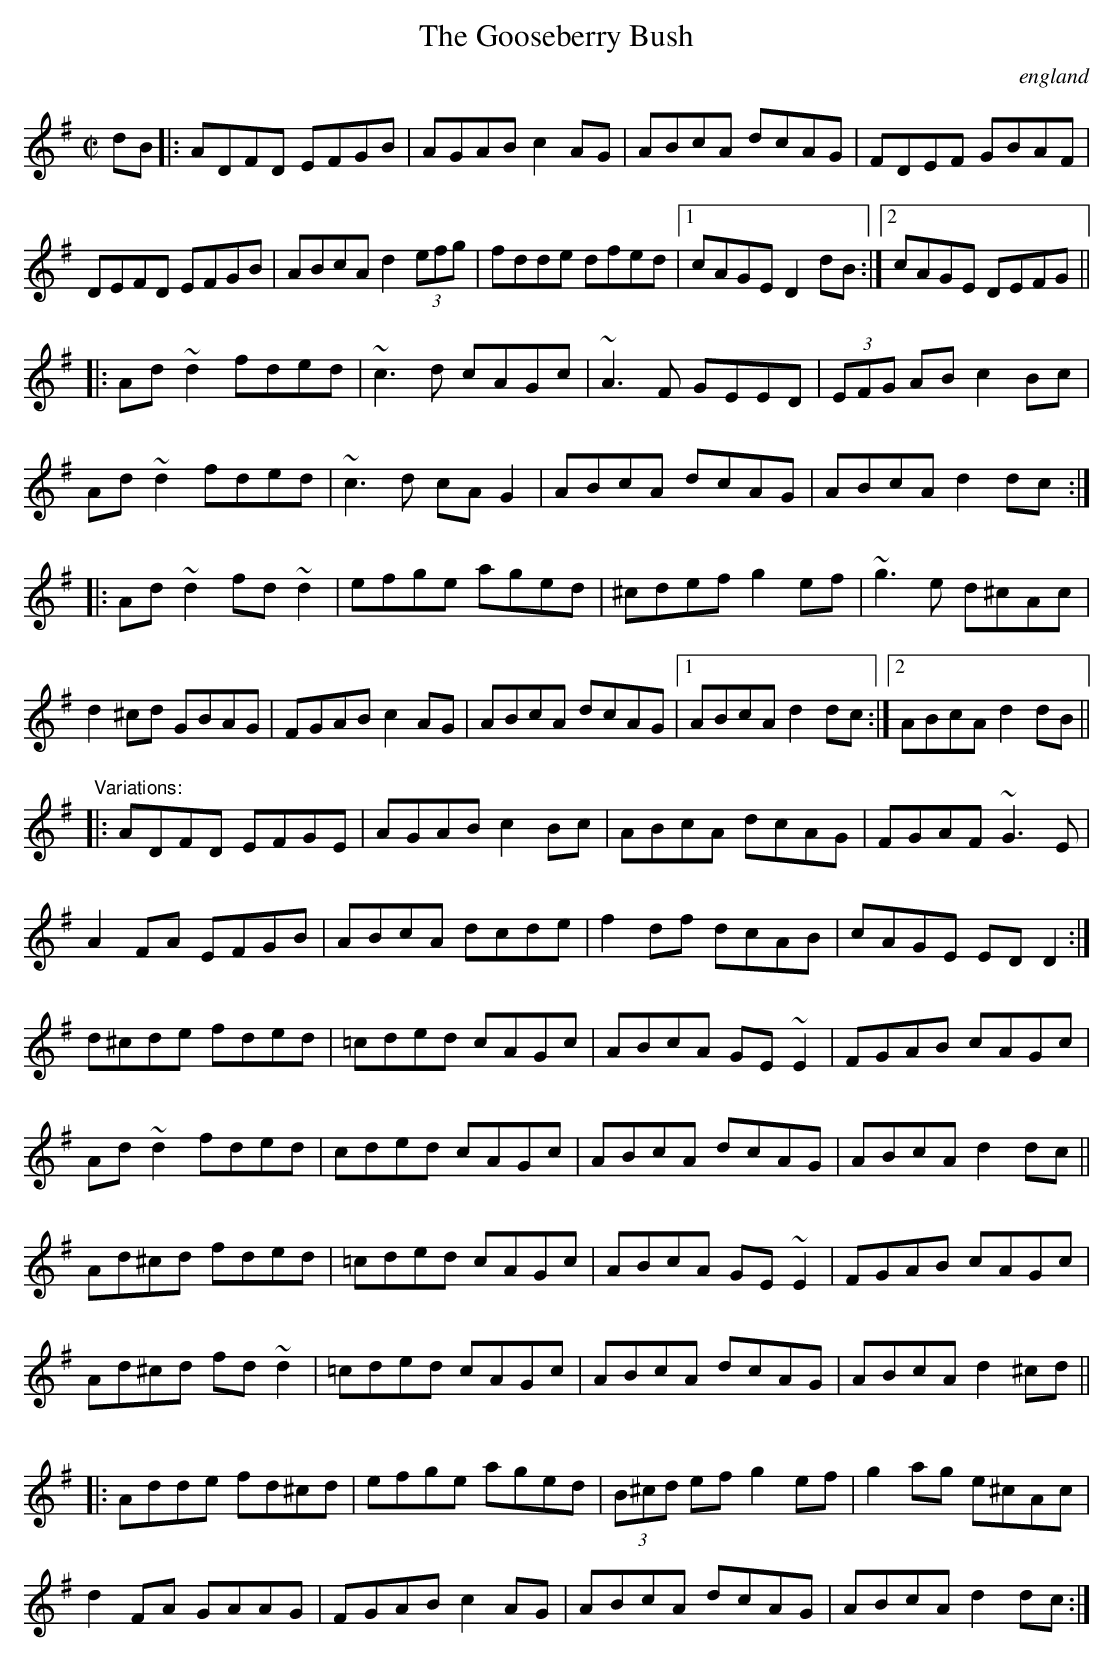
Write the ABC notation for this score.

X:1
T:Gooseberry Bush, The
O:england
M:C|
K:Dmix
dB|:ADFD EFGB|AGAB c2AG|ABcA dcAG|FDEF GBAF|
DEFD EFGB|ABcA d2 (3efg|fdde dfed|1 cAGE D2dB:|2 cAGE DEFG||
|:Ad~d2 fded|~c3d cAGc|~A3F GEED|(3EFG AB c2Bc|
Ad~d2 fded|~c3d cAG2|ABcA dcAG|ABcA d2dc:|
|:Ad~d2 fd~d2|efge aged|^cdef g2ef|~g3e d^cAc|
d2^cd GBAG|FGAB c2AG|ABcA dcAG|1 ABcA d2dc:|2 ABcA d2dB||
"Variations:"
|:ADFD EFGE|AGAB c2Bc|ABcA dcAG|FGAF ~G3E|
A2FA EFGB|ABcA dcde|f2df dcAB|cAGE EDD2:|
d^cde fded|=cded cAGc|ABcA GE~E2|FGAB cAGc|
Ad~d2 fded|cded cAGc|ABcA dcAG|ABcA d2dc||
Ad^cd fded|=cded cAGc|ABcA GE~E2|FGAB cAGc|
Ad^cd fd~d2|=cded cAGc|ABcA dcAG|ABcA d2^cd||
|:Adde fd^cd|efge aged|(3B^cd ef g2ef|g2ag e^cAc|
d2FA GAAG|FGAB c2AG|ABcA dcAG|ABcA d2dc:|
